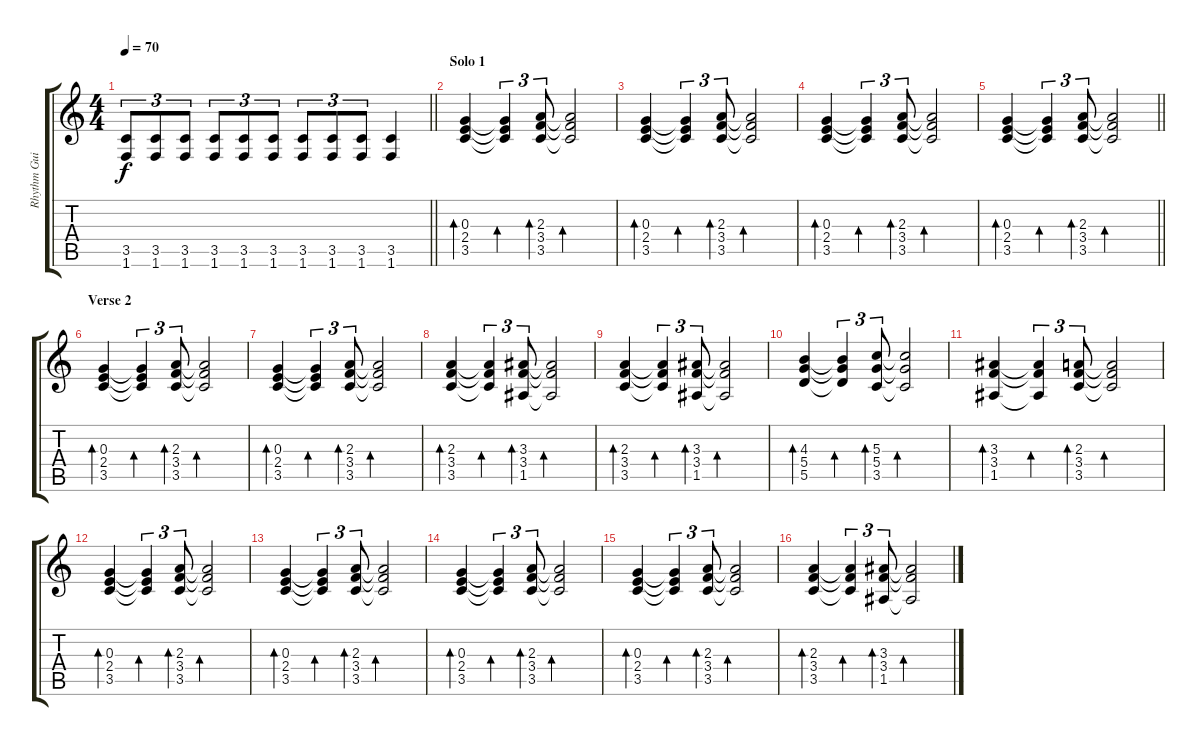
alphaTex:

\track ("Rhythm Guitar" "Rhythm Gui") {instrument electricguitarclean}
\staff {score tabs}
\tuning (E4 B3 G3 D3 A2 E2) {hide}
\ts (4 4)
\tempo 70
\clef g2
\barLineRight lightlight
\ks c
(3.5 1.6).8{tu (3 2) dy f} (3.5 1.6).8{tu (3 2)} (3.5 1.6).8{tu (3 2)} (3.5 1.6).8{tu (3 2)} (3.5 1.6).8{tu (3 2)} (3.5 1.6).8{tu (3 2)} (3.5 1.6).8{tu (3 2)} (3.5 1.6).8{tu (3 2)} (3.5 1.6).8{tu (3 2)} (3.5 1.6).4 |
\section ("" "Solo 1")
(0.3 2.4 3.5).4{bd 120} (0.3{t} 2.4{t} 3.5{t}).4{tu (3 2) bd 120} (2.3 3.4 3.5).8{tu (3 2) bd 240} (2.3{t} 3.4{t} 3.5{t}).2{bd 240} |
(0.3 2.4 3.5).4{bd 120} (0.3{t} 2.4{t} 3.5{t}).4{tu (3 2) bd 120} (2.3 3.4 3.5).8{tu (3 2) bd 240} (2.3{t} 3.4{t} 3.5{t}).2{bd 240} |
(0.3 2.4 3.5).4{bd 120} (0.3{t} 2.4{t} 3.5{t}).4{tu (3 2) bd 120} (2.3 3.4 3.5).8{tu (3 2) bd 240} (2.3{t} 3.4{t} 3.5{t}).2{bd 240} |
\barLineRight lightlight
(0.3 2.4 3.5).4{bd 120} (0.3{t} 2.4{t} 3.5{t}).4{tu (3 2) bd 120} (2.3 3.4 3.5).8{tu (3 2) bd 240} (2.3{t} 3.4{t} 3.5{t}).2{bd 240} |
\section ("" "Verse 2")
(0.3 2.4 3.5).4{bd 120} (0.3{t} 2.4{t} 3.5{t}).4{tu (3 2) bd 120} (2.3 3.4 3.5).8{tu (3 2) bd 240} (2.3{t} 3.4{t} 3.5{t}).2{bd 240} |
(0.3 2.4 3.5).4{bd 120} (0.3{t} 2.4{t} 3.5{t}).4{tu (3 2) bd 120} (2.3 3.4 3.5).8{tu (3 2) bd 240} (2.3{t} 3.4{t} 3.5{t}).2{bd 240} |
(2.3 3.4 3.5).4{bd 240} (2.3{t} 3.4{t} 3.5{t}).4{tu (3 2) bd 240} (3.3 3.4 1.5).8{tu (3 2) bd 240} (3.3{t} 3.4{t} 1.5{t}).2{bd 240} |
(2.3 3.4 3.5).4{bd 240} (2.3{t} 3.4{t} 3.5{t}).4{tu (3 2) bd 240} (3.3 3.4 1.5).8{tu (3 2) bd 240} (3.3{t} 3.4{t} 1.5{t}).2{bd 240} |
(4.3 5.4 5.5).4{bd 240} (4.3{t} 5.4{t} 5.5{t}).4{tu (3 2) bd 240} (5.3 5.4 3.5).8{tu (3 2) bd 240} (5.3{t} 5.4{t} 3.5{t}).2{bd 240} |
(3.3 3.4 1.5).4{bd 240} (3.3{t} 3.4{t} 1.5{t}).4{tu (3 2) bd 240} (2.3 3.4 3.5).8{tu (3 2) bd 240} (2.3{t} 3.4{t} 3.5{t}).2{bd 240} |
(0.3 2.4 3.5).4{bd 240} (0.3{t} 2.4{t} 3.5{t}).4{tu (3 2) bd 240} (2.3 3.4 3.5).8{tu (3 2) bd 240} (2.3{t} 3.4{t} 3.5{t}).2{bd 240} |
(0.3 2.4 3.5).4{bd 120} (0.3{t} 2.4{t} 3.5{t}).4{tu (3 2) bd 120} (2.3 3.4 3.5).8{tu (3 2) bd 240} (2.3{t} 3.4{t} 3.5{t}).2{bd 240} |
(0.3 2.4 3.5).4{bd 120} (0.3{t} 2.4{t} 3.5{t}).4{tu (3 2) bd 120} (2.3 3.4 3.5).8{tu (3 2) bd 240} (2.3{t} 3.4{t} 3.5{t}).2{bd 240} |
(0.3 2.4 3.5).4{bd 120} (0.3{t} 2.4{t} 3.5{t}).4{tu (3 2) bd 120} (2.3 3.4 3.5).8{tu (3 2) bd 240} (2.3{t} 3.4{t} 3.5{t}).2{bd 240} |
(2.3 3.4 3.5).4{bd 240} (2.3{t} 3.4{t} 3.5{t}).4{tu (3 2) bd 240} (3.3 3.4 1.5).8{tu (3 2) bd 240} (3.3{t} 3.4{t} 1.5{t}).2{bd 240}
